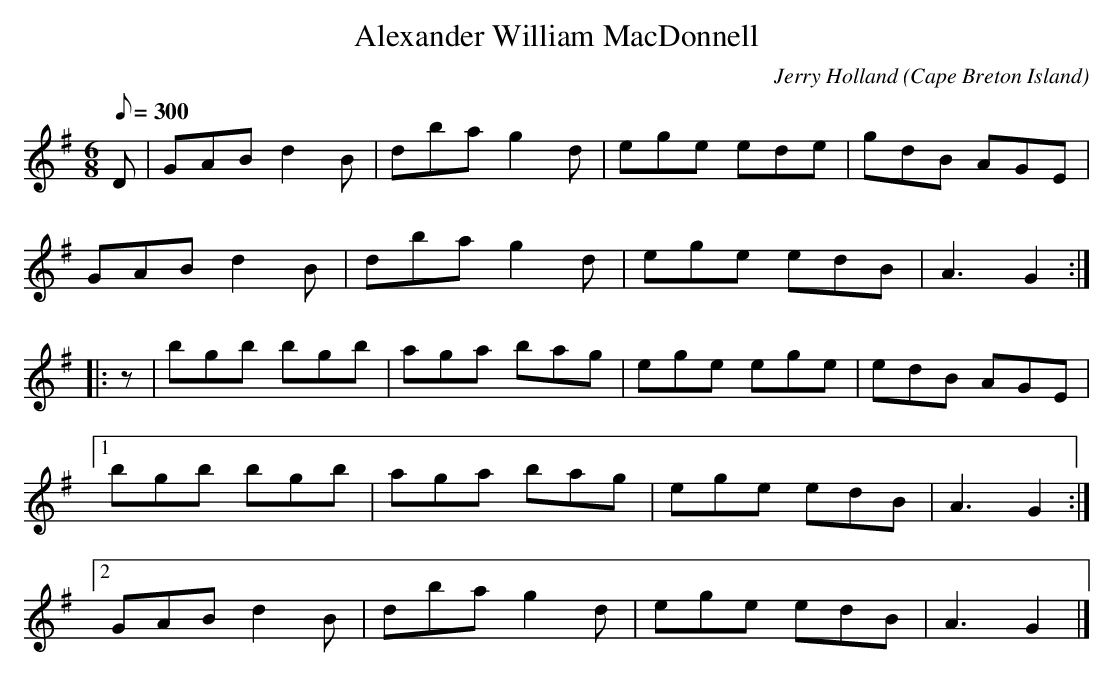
X:1
T:Alexander William MacDonnell
C:Jerry Holland
O:Cape Breton Island
L:1/8
Q:300
M:6/8
K:G
D|GAB d2 B|dba g2d|ege ede|gdB AGE|
GAB d2 B|dba g2d|ege edB|A3 G2:|
|:z|bgb bgb|aga bag|ege ege|edB AGE|
[1bgb bgb|aga bag|ege edB|A3 G2:|
[2GAB d2 B|dba g2d|ege edB|A3 G2|]
